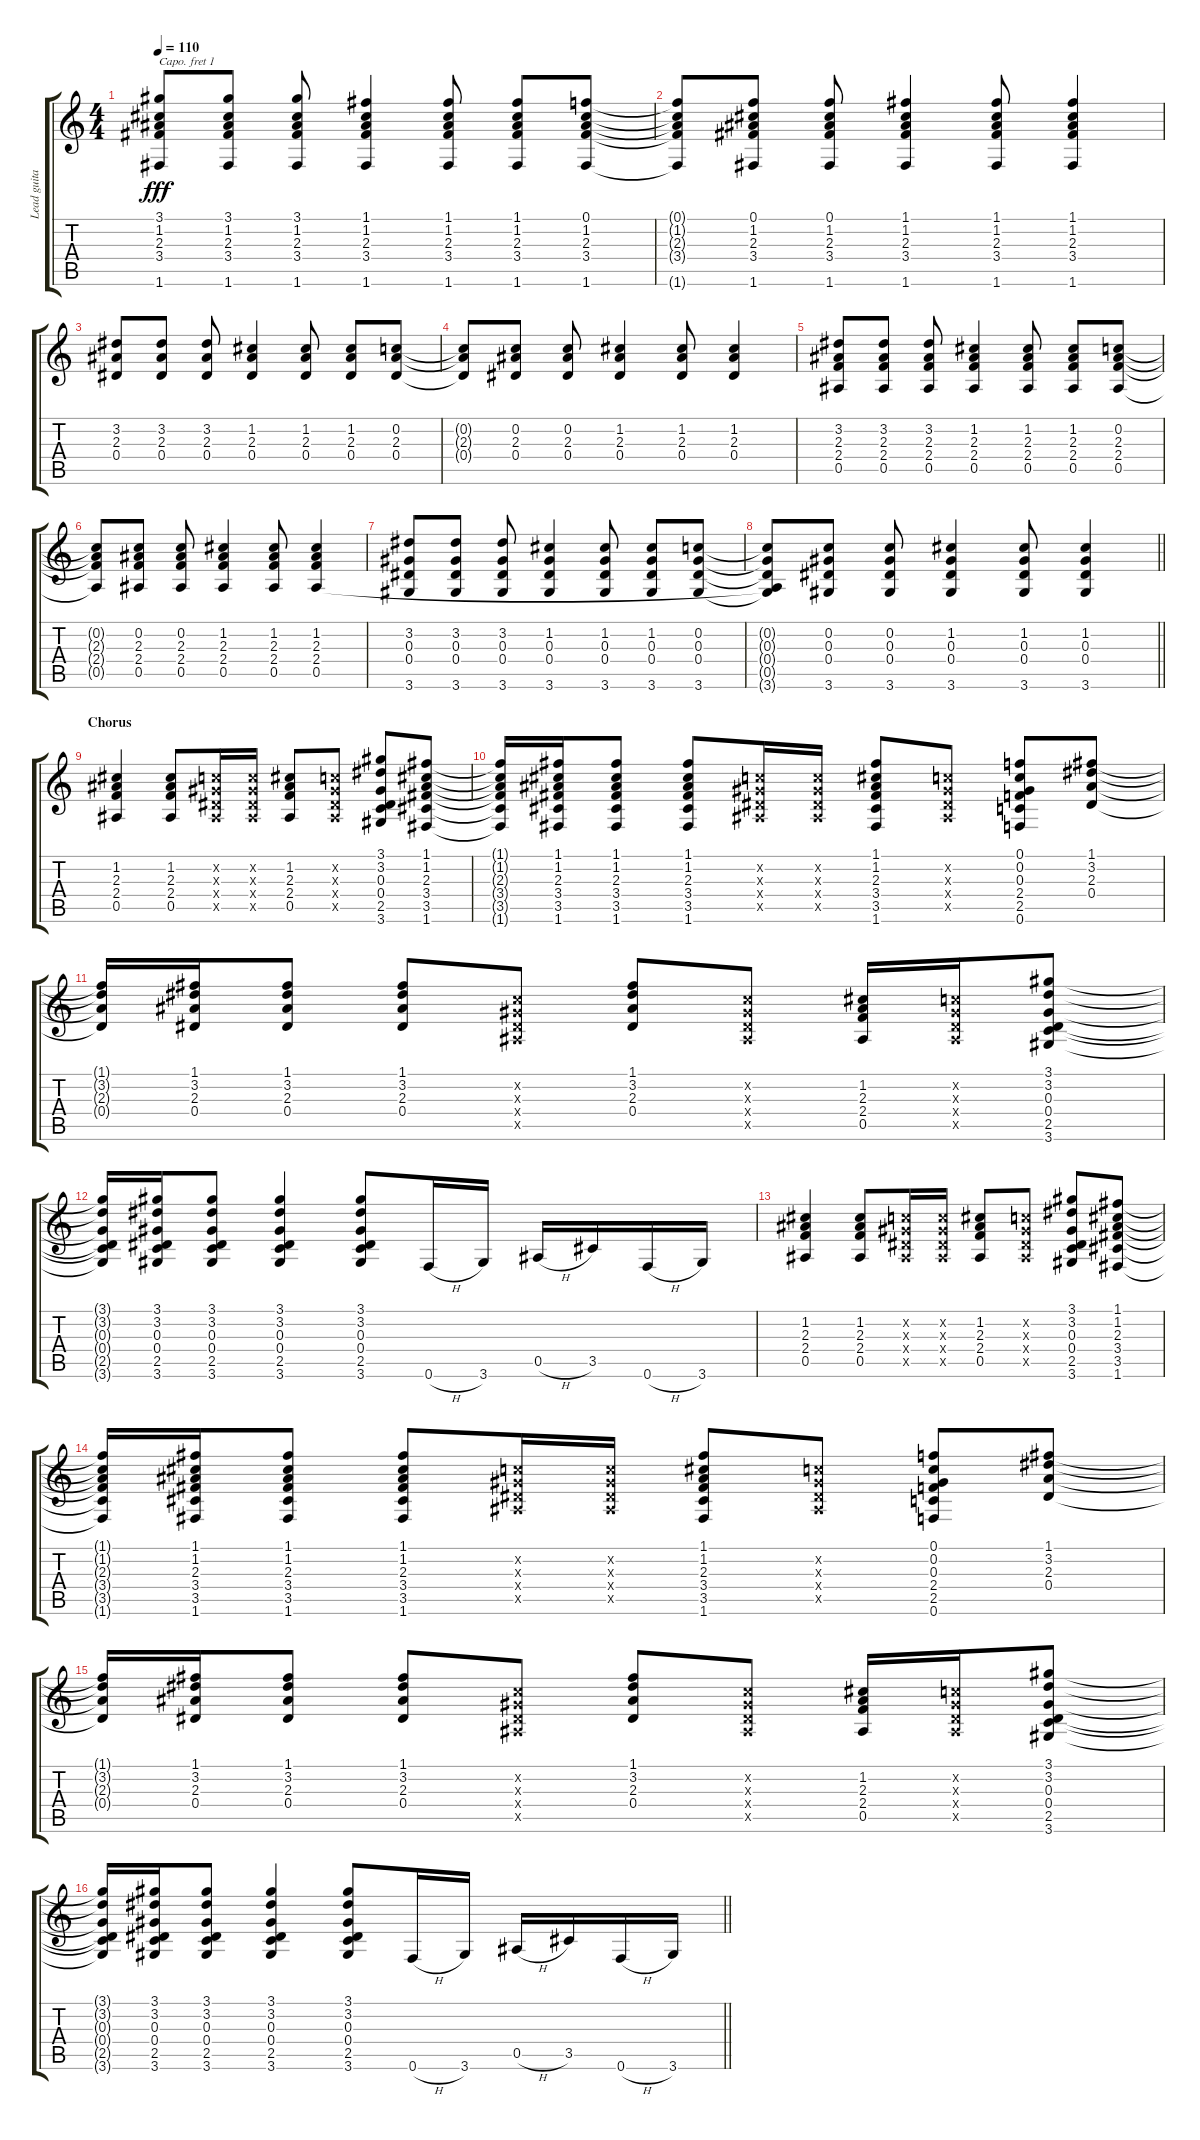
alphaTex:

\track ("Lead guitar" "Lead guita") {instrument electricguitarmuted}
\staff {score tabs}
\capo 1
\tuning (E4 B3 G3 D3 A2 E2) {hide}
\ts (4 4)
\tempo 110
\clef g2
\ks c
(3.1 1.2 2.3 3.4 1.6).8{dy fff} (3.1 1.2 2.3 3.4 1.6).8 (3.1 1.2 2.3 3.4 1.6).8 (1.1 1.2 2.3 3.4 1.6).4 (1.1 1.2 2.3 3.4 1.6).8 (1.1 1.2 2.3 3.4 1.6).8 (0.1 1.2 2.3 3.4 1.6).8 |
(0.1{t} 1.2{t} 2.3{t} 3.4{t} 1.6{t}).8 (0.1 1.2 2.3 3.4 1.6).8 (0.1 1.2 2.3 3.4 1.6).8 (1.1 1.2 2.3 3.4 1.6).4 (1.1 1.2 2.3 3.4 1.6).8 (1.1 1.2 2.3 3.4 1.6).4 |
(3.2 2.3 0.4).8 (3.2 2.3 0.4).8 (3.2 2.3 0.4).8 (1.2 2.3 0.4).4 (1.2 2.3 0.4).8 (1.2 2.3 0.4).8 (0.2 2.3 0.4).8 |
(0.2{t} 2.3{t} 0.4{t}).8 (0.2 2.3 0.4).8 (0.2 2.3 0.4).8 (1.2 2.3 0.4).4 (1.2 2.3 0.4).8 (1.2 2.3 0.4).4 |
(3.2 2.3 2.4 0.5).8 (3.2 2.3 2.4 0.5).8 (3.2 2.3 2.4 0.5).8 (1.2 2.3 2.4 0.5).4 (1.2 2.3 2.4 0.5).8 (1.2 2.3 2.4 0.5).8 (0.2 2.3 2.4 0.5).8 |
(0.2{t} 2.3{t} 2.4{t} 0.5{t}).8 (0.2 2.3 2.4 0.5).8 (0.2 2.3 2.4 0.5).8 (1.2 2.3 2.4 0.5).4 (1.2 2.3 2.4 0.5).8 (1.2 2.3 2.4 0.5).4 |
(3.2 0.3 0.4 3.6).8 (3.2 0.3 0.4 3.6).8 (3.2 0.3 0.4 3.6).8 (1.2 0.3 0.4 3.6).4 (1.2 0.3 0.4 3.6).8 (1.2 0.3 0.4 3.6).8 (0.2 0.3 0.4 3.6).8 |
\barLineRight lightlight
(0.2{t} 0.3{t} 0.4{t} 0.5{t} 3.6{t}).8 (0.2 0.3 0.4 3.6).8 (0.2 0.3 0.4 3.6).8 (1.2 0.3 0.4 3.6).4 (1.2 0.3 0.4 3.6).8 (1.2 0.3 0.4 3.6).4 |
\section ("" "Chorus")
(1.2 2.3 2.4 0.5).4 (1.2 2.3 2.4 0.5).8 (0.2{x} 0.3{x} 0.4{x} 0.5{x}).16 (0.2{x} 0.3{x} 0.4{x} 0.5{x}).16 (1.2 2.3 2.4 0.5).8 (0.2{x} 0.3{x} 0.4{x} 0.5{x}).8 (3.1 3.2 0.3 0.4 2.5 3.6).8 (1.1 1.2 2.3 3.4 3.5 1.6).8 |
(1.1{t} 1.2{t} 2.3{t} 3.4{t} 3.5{t} 1.6{t}).16 (1.1 1.2 2.3 3.4 3.5 1.6).16 (1.1 1.2 2.3 3.4 3.5 1.6).8 (1.1 1.2 2.3 3.4 3.5 1.6).8 (0.2{x} 0.3{x} 0.4{x} 0.5{x}).16 (0.2{x} 0.3{x} 0.4{x} 0.5{x}).16 (1.1 1.2 2.3 3.4 3.5 1.6).8 (0.2{x} 0.3{x} 0.4{x} 0.5{x}).8 (0.1 0.2 0.3 2.4 2.5 0.6).8 (1.1 3.2 2.3 0.4).8 |
(1.1{t} 3.2{t} 2.3{t} 0.4{t}).16 (1.1 3.2 2.3 0.4).16 (1.1 3.2 2.3 0.4).8 (1.1 3.2 2.3 0.4).8 (0.2{x} 0.3{x} 0.4{x} 0.5{x}).8 (1.1 3.2 2.3 0.4).8 (0.2{x} 0.3{x} 0.4{x} 0.5{x}).8 (1.2 2.3 2.4 0.5).16 (0.2{x} 0.3{x} 0.4{x} 0.5{x}).16 (3.1 3.2 0.3 0.4 2.5 3.6).8 |
(3.1{t} 3.2{t} 0.3{t} 0.4{t} 2.5{t} 3.6{t}).16 (3.1 3.2 0.3 0.4 2.5 3.6).16 (3.1 3.2 0.3 0.4 2.5 3.6).8 (3.1 3.2 0.3 0.4 2.5 3.6).4 (3.1 3.2 0.3 0.4 2.5 3.6).8 0.6{h}.16 3.6.16 0.5{h}.16 3.5.16 0.6{h}.16 3.6.16 |
(1.2 2.3 2.4 0.5).4 (1.2 2.3 2.4 0.5).8 (0.2{x} 0.3{x} 0.4{x} 0.5{x}).16 (0.2{x} 0.3{x} 0.4{x} 0.5{x}).16 (1.2 2.3 2.4 0.5).8 (0.2{x} 0.3{x} 0.4{x} 0.5{x}).8 (3.1 3.2 0.3 0.4 2.5 3.6).8 (1.1 1.2 2.3 3.4 3.5 1.6).8 |
(1.1{t} 1.2{t} 2.3{t} 3.4{t} 3.5{t} 1.6{t}).16 (1.1 1.2 2.3 3.4 3.5 1.6).16 (1.1 1.2 2.3 3.4 3.5 1.6).8 (1.1 1.2 2.3 3.4 3.5 1.6).8 (0.2{x} 0.3{x} 0.4{x} 0.5{x}).16 (0.2{x} 0.3{x} 0.4{x} 0.5{x}).16 (1.1 1.2 2.3 3.4 3.5 1.6).8 (0.2{x} 0.3{x} 0.4{x} 0.5{x}).8 (0.1 0.2 0.3 2.4 2.5 0.6).8 (1.1 3.2 2.3 0.4).8 |
(1.1{t} 3.2{t} 2.3{t} 0.4{t}).16 (1.1 3.2 2.3 0.4).16 (1.1 3.2 2.3 0.4).8 (1.1 3.2 2.3 0.4).8 (0.2{x} 0.3{x} 0.4{x} 0.5{x}).8 (1.1 3.2 2.3 0.4).8 (0.2{x} 0.3{x} 0.4{x} 0.5{x}).8 (1.2 2.3 2.4 0.5).16 (0.2{x} 0.3{x} 0.4{x} 0.5{x}).16 (3.1 3.2 0.3 0.4 2.5 3.6).8 |
\barLineRight lightlight
(3.1{t} 3.2{t} 0.3{t} 0.4{t} 2.5{t} 3.6{t}).16 (3.1 3.2 0.3 0.4 2.5 3.6).16 (3.1 3.2 0.3 0.4 2.5 3.6).8 (3.1 3.2 0.3 0.4 2.5 3.6).4 (3.1 3.2 0.3 0.4 2.5 3.6).8 0.6{h}.16 3.6.16 0.5{h}.16 3.5.16 0.6{h}.16 3.6.16
